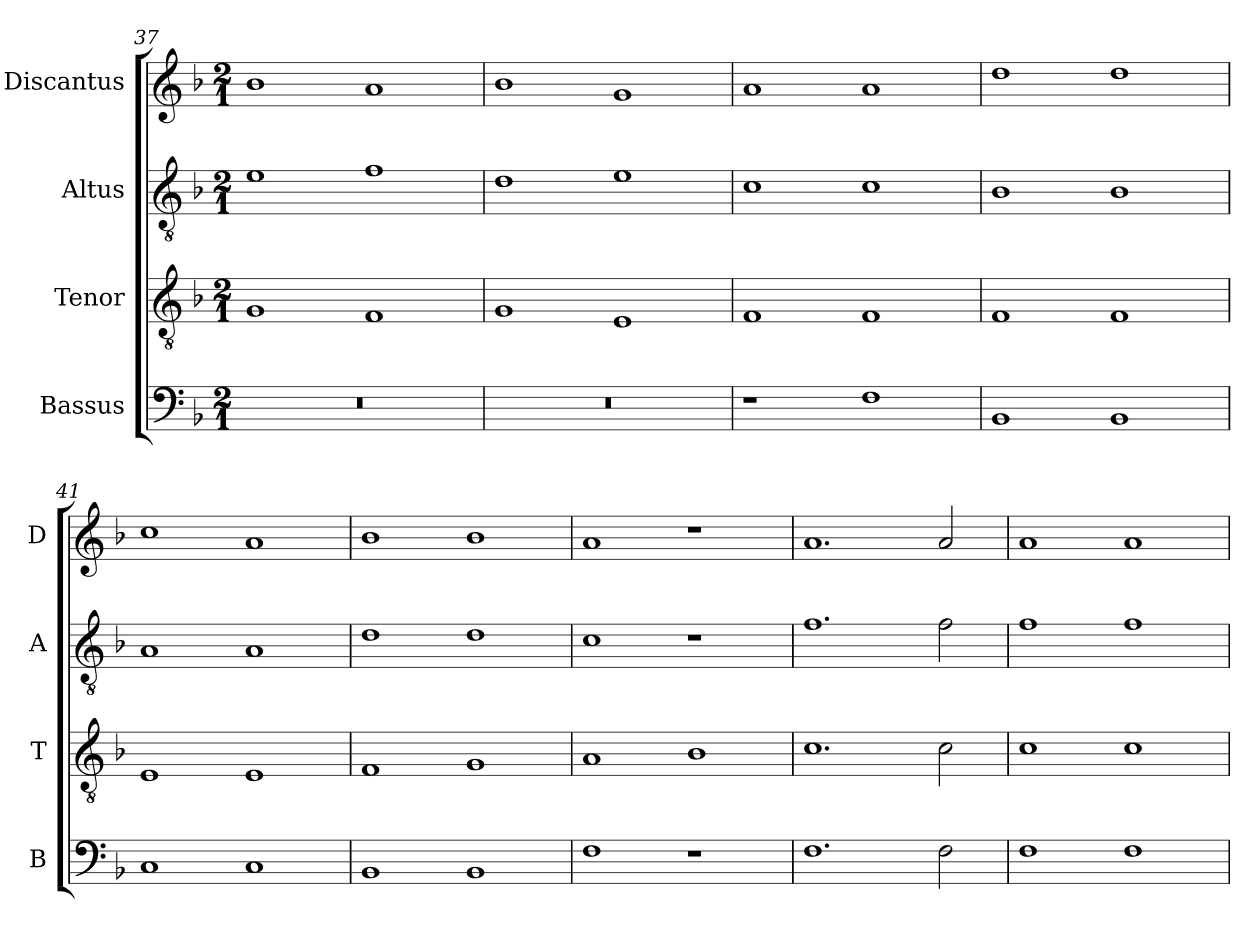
**kern	**kern	**kern	**kern
*part4	*part3	*part2	*part1
*staff4	*staff3	*staff2	*staff1
*I"Bassus	*I"Tenor	*I"Altus	*I"Discantus
*I'B	*I'T	*I'A	*I'D
*clefF4	*clefGv2	*clefGv2	*clefG2
*k[b-]	*k[b-]	*k[b-]	*k[b-]
*M2/1	*M2/1	*M2/1	*M2/1
=37	=37	=37	=37
0r	1G	1e	1b-
.	1F	1f	1a
=38	=38	=38	=38
0r	1G	1d	1b-
.	1E	1e	1g
=39	=39	=39	=39
1r	1F	1c	1a
1F	1F	1c	1a
=40	=40	=40	=40
1BB-	1F	1B-	1dd
1BB-	1F	1B-	1dd
=41	=41	=41	=41
1C	1E	1A	1cc
1C	1E	1A	1a
=42	=42	=42	=42
1BB-	1F	1d	1b-
1BB-	1G	1d	1b-
=43	=43	=43	=43
1F	1A	1c	1a
1r	1B-	1r	1r
=44	=44	=44	=44
1.F	1.c	1.f	1.a
2F\	2c\	2f\	2a/
=45	=45	=45	=45
1F	1c	1f	1a
1F	1c	1f	1a
=	=	=	=
*-	*-	*-	*-
